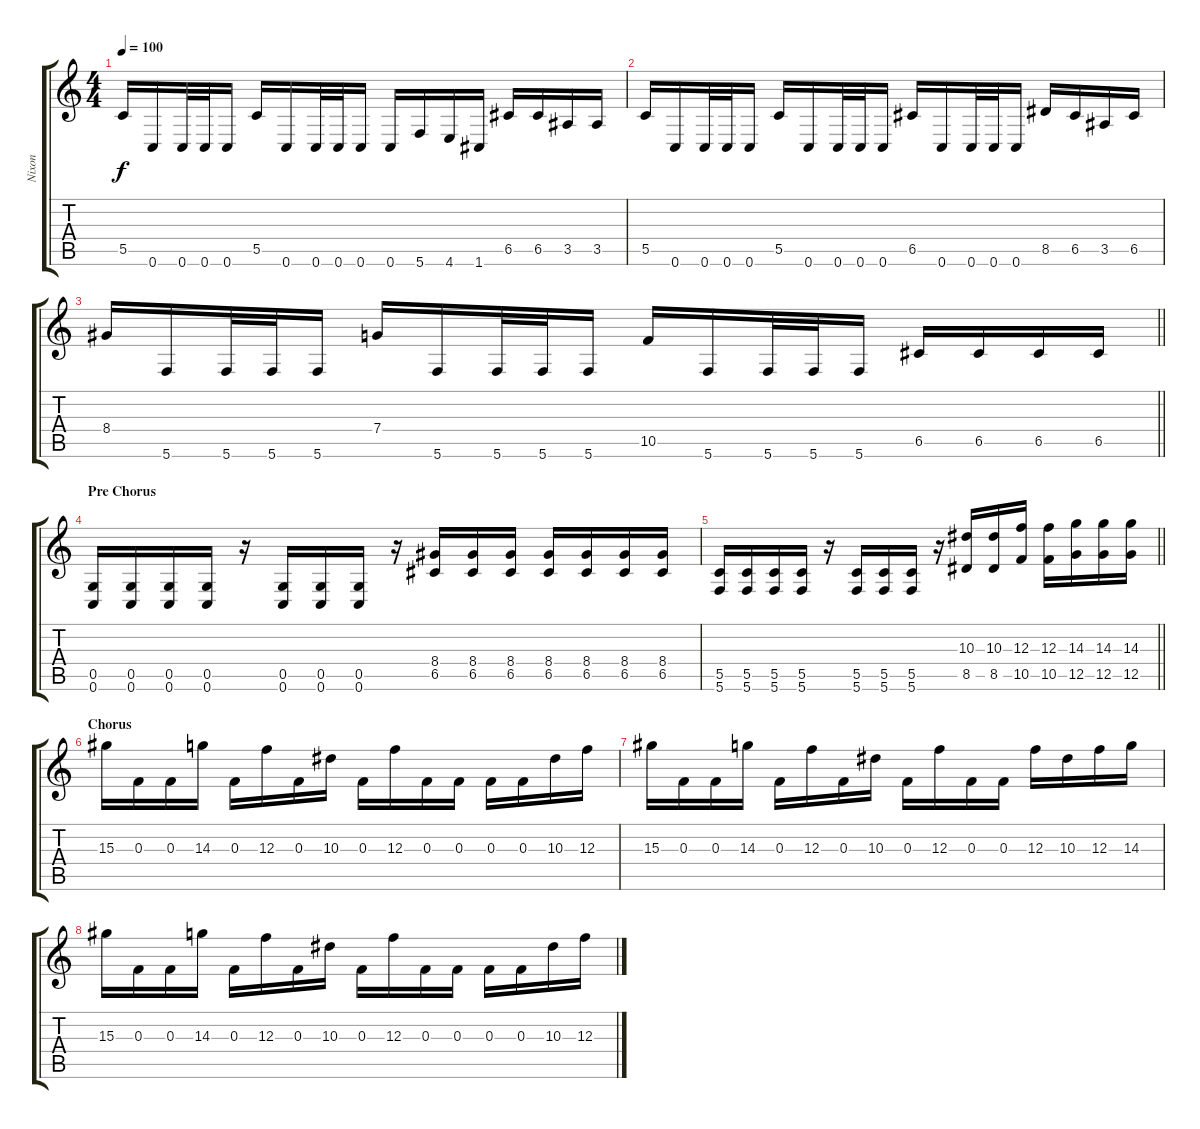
\track ("Nixon" "Nixon") {instrument distortionguitar}
\staff {score tabs}
\tuning (D4 A3 F3 C3 G2 C2) {hide}
\ts (4 4)
\tempo 100
\clef g2
\ks c
5.5.16{dy f} 0.6.16 0.6.32 0.6.32 0.6.16 5.5.16 0.6.16 0.6.32 0.6.32 0.6.16 0.6.16 5.6.16 4.6.16 1.6.16 6.5.16 6.5.16 3.5.16 3.5.16 |
5.5.16 0.6.16 0.6.32 0.6.32 0.6.16 5.5.16 0.6.16 0.6.32 0.6.32 0.6.16 6.5.16 0.6.16 0.6.32 0.6.32 0.6.16 8.5.16 6.5.16 3.5.16 6.5.16 |
\barLineRight lightlight
8.4.16 5.6.16 5.6.32 5.6.32 5.6.16 7.4.16 5.6.16 5.6.32 5.6.32 5.6.16 10.5.16 5.6.16 5.6.32 5.6.32 5.6.16 6.5.16 6.5.16 6.5.16 6.5.16 |
\section ("" "Pre Chorus")
(0.5 0.6).16 (0.5 0.6).16 (0.5 0.6).16 (0.5 0.6).16 r.16 (0.5 0.6).16 (0.5 0.6).16 (0.5 0.6).16 r.16 (8.4 6.5).16 (8.4 6.5).16 (8.4 6.5).16 (8.4 6.5).16 (8.4 6.5).16 (8.4 6.5).16 (8.4 6.5).16 |
\barLineRight lightlight
(5.5 5.6).16 (5.5 5.6).16 (5.5 5.6).16 (5.5 5.6).16 r.16 (5.5 5.6).16 (5.5 5.6).16 (5.5 5.6).16 r.16 (10.3 8.5).16 (10.3 8.5).16 (12.3 10.5).16 (12.3 10.5).16 (14.3 12.5).16 (14.3 12.5).16 (14.3 12.5).16 |
\section ("" "Chorus")
15.3.16 0.3.16 0.3.16 14.3.16 0.3.16 12.3.16 0.3.16 10.3.16 0.3.16 12.3.16 0.3.16 0.3.16 0.3.16 0.3.16 10.3.16 12.3.16 |
15.3.16 0.3.16 0.3.16 14.3.16 0.3.16 12.3.16 0.3.16 10.3.16 0.3.16 12.3.16 0.3.16 0.3.16 12.3.16 10.3.16 12.3.16 14.3.16 |
15.3.16 0.3.16 0.3.16 14.3.16 0.3.16 12.3.16 0.3.16 10.3.16 0.3.16 12.3.16 0.3.16 0.3.16 0.3.16 0.3.16 10.3.16 12.3.16
